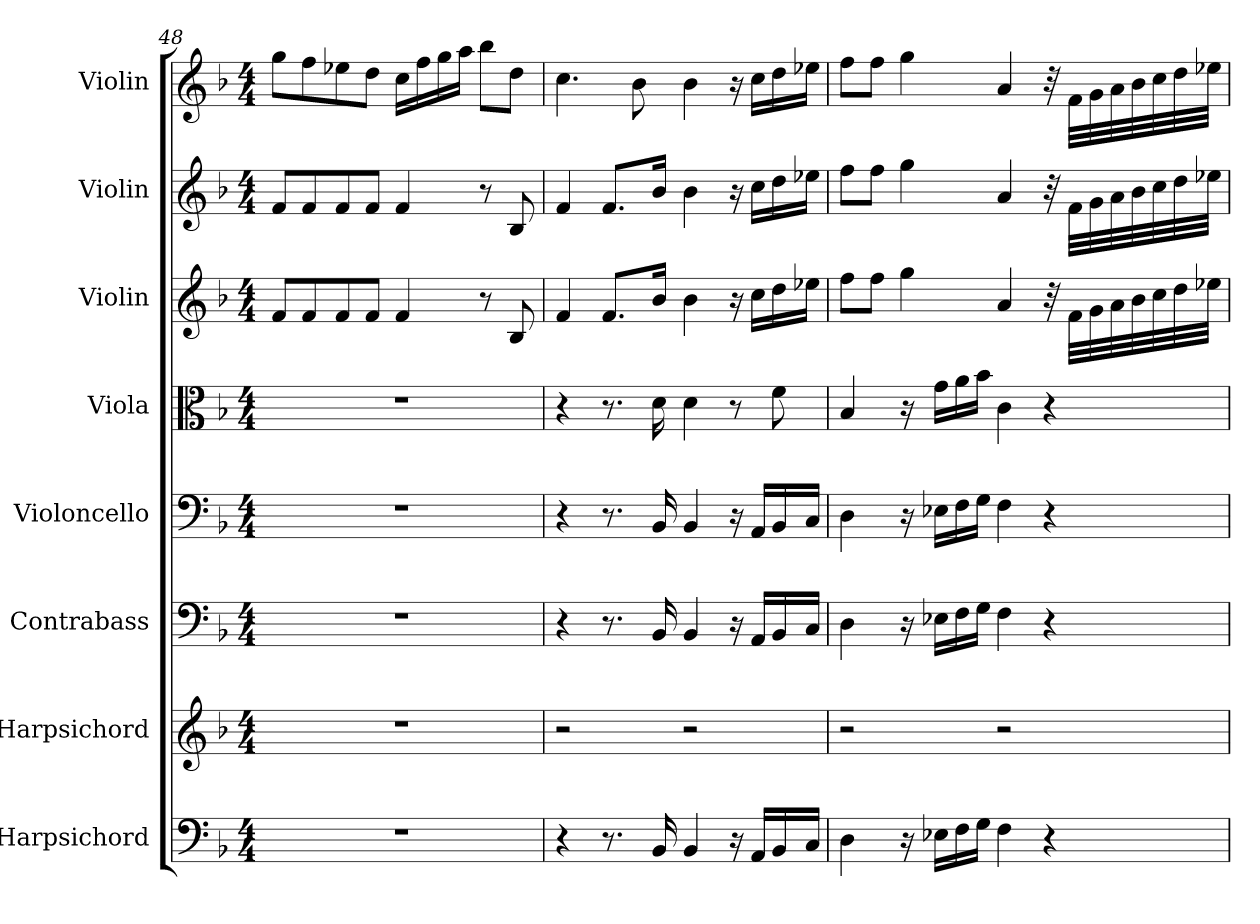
**kern	**kern	**kern	**kern	**kern	**kern	**kern	**kern
*part8	*part7	*part6	*part5	*part4	*part3	*part2	*part1
*staff8	*staff7	*staff6	*staff5	*staff4	*staff3	*staff2	*staff1
*I"Harpsichord	*I"Harpsichord	*I"Contrabass	*I"Violoncello	*I"Viola	*I"Violin	*I"Violin	*I"Violin
*I'Hpschd	*I'Hpschd	*I'Cb	*I'Vc	*I'Vla	*I'Vln	*I'Vln	*I'Vln
*clefF4	*clefG2	*clefF4	*clefF4	*clefC3	*clefG2	*clefG2	*clefG2
*k[b-]	*k[b-]	*k[b-]	*k[b-]	*k[b-]	*k[b-]	*k[b-]	*k[b-]
*M4/4	*M4/4	*M4/4	*M4/4	*M4/4	*M4/4	*M4/4	*M4/4
=48	=48	=48	=48	=48	=48	=48	=48
1r	1r	1r	1r	1r	8f/L	8f/L	8gg\L
.	.	.	.	.	8f/	8f/	8ff\
.	.	.	.	.	8f/	8f/	8ee-X\
.	.	.	.	.	8f/J	8f/J	8dd\J
.	.	.	.	.	4f/	4f/	16cc\LL
.	.	.	.	.	.	.	16ff\
.	.	.	.	.	.	.	16gg\
.	.	.	.	.	.	.	16aa\JJ
.	.	.	.	.	8r	8r	8bb-\L
.	.	.	.	.	8B-/	8B-/	8dd\J
=49	=49	=49	=49	=49	=49	=49	=49
4r	2r	4r	4r	4r	4f/	4f/	4.cc\
8.r	.	8.r	8.r	8.r	8.f/L	8.f/L	.
.	.	.	.	.	.	.	8b-\
16BB-/	.	16BB-/	16BB-/	16d\	16b-/Jk	16b-/Jk	.
4BB-/	2r	4BB-/	4BB-/	4d\	4b-\	4b-\	4b-\
16r	.	16r	16r	8r	16r	16r	16r
16AA/LL	.	16AA/LL	16AA/LL	.	16cc\LL	16cc\LL	16cc\LL
16BB-/	.	16BB-/	16BB-/	8f\	16dd\	16dd\	16dd\
16C/JJ	.	16C/JJ	16C/JJ	.	16ee-X\JJ	16ee-X\JJ	16ee-X\JJ
=50	=50	=50	=50	=50	=50	=50	=50
4D\	2r	4D\	4D\	4B-/	8ff\L	8ff\L	8ff\L
.	.	.	.	.	8ff\J	8ff\J	8ff\J
16r	.	16r	16r	16r	4gg\	4gg\	4gg\
16E-X\LL	.	16E-X\LL	16E-X\LL	16g\LL	.	.	.
16F\	.	16F\	16F\	16a\	.	.	.
16G\JJ	.	16G\JJ	16G\JJ	16b-\JJ	.	.	.
4F\	2r	4F\	4F\	4c\	4a/	4a/	4a/
4r	.	4r	4r	4r	32r	32r	32r
.	.	.	.	.	32f\LLL	32f\LLL	32f\LLL
.	.	.	.	.	32g\	32g\	32g\
.	.	.	.	.	32a\	32a\	32a\
.	.	.	.	.	32b-\	32b-\	32b-\
.	.	.	.	.	32cc\	32cc\	32cc\
.	.	.	.	.	32dd\	32dd\	32dd\
.	.	.	.	.	32ee-X\JJJ	32ee-X\JJJ	32ee-X\JJJ
=	=	=	=	=	=	=	=
*-	*-	*-	*-	*-	*-	*-	*-
